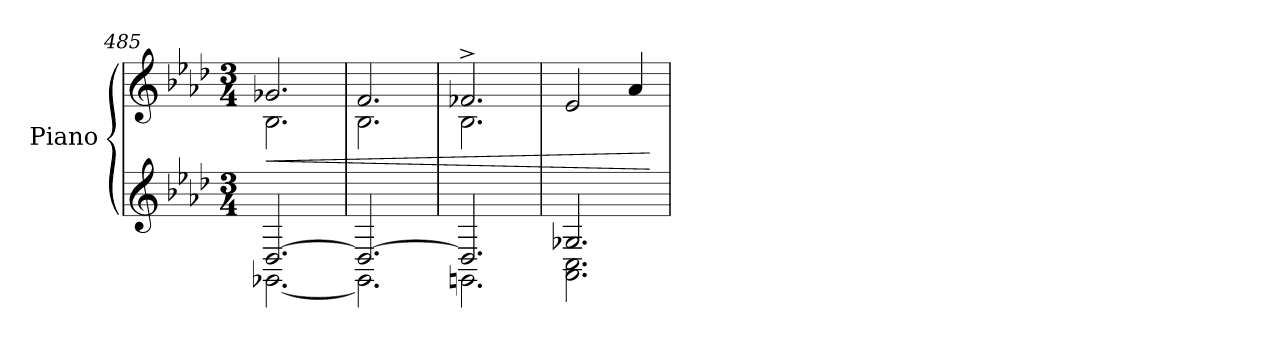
**kern	**kern	**dynam
*part1	*part1	*part1
*staff2	*staff1	*staff1/2
*I"Piano	*	*
*I'Pno.	*	*
*clefG2	*clefG2	*
*k[b-e-a-d-]	*k[b-e-a-d-]	*
*M3/4	*M3/4	*
=485	=485	=485
*^	*	*
!	!	!	!LO:HP:b
*	*	*^	*
[2.D-/	[2.GG-X\	2.g-X/	2.B-\	<
=486	=486	=486	=486	=486
2.D-/_	2.GG-\]	2.f/	2.B-\	.
=487	=487	=487	=487	=487
2.D-/]	2.GGn\	2.f-X^/	2.B-\	.
*	*	*v	*v	*
=488	=488	=488	=488
2.G-X/	2.AA-\ 2.C\	2e-/	.
.	.	4a-/	.
*v	*v	*	*
.	.	[
=	=	=
*-	*-	*-
